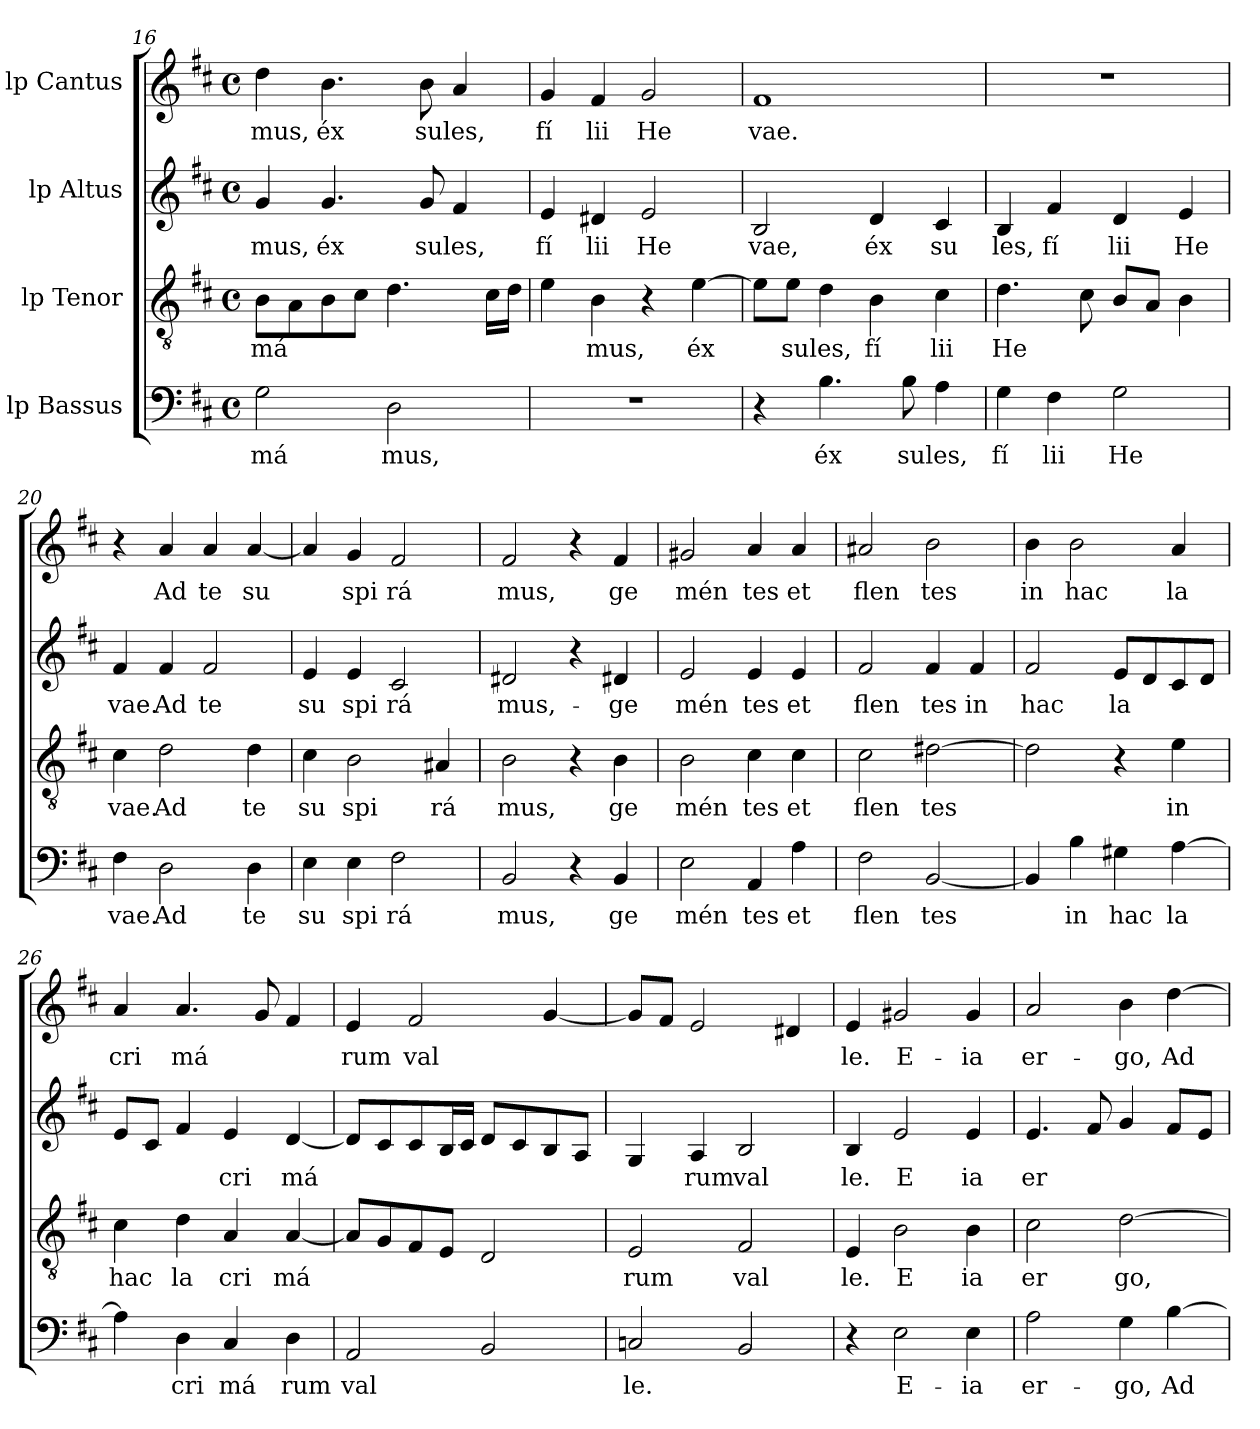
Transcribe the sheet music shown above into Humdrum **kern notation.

**kern	**text	**kern	**text	**kern	**text	**kern	**text
*part4	*part4	*part3	*part3	*part2	*part2	*part1	*part1
*staff4	*staff4	*staff3	*staff3	*staff2	*staff2	*staff1	*staff1
*I"lp Bassus	*	*I"lp Tenor	*	*I"lp Altus	*	*I"lp Cantus	*
*clefF4	*	*clefGv2	*	*clefG2	*	*clefG2	*
*k[f#c#]	*	*k[f#c#]	*	*k[f#c#]	*	*k[f#c#]	*
*D:	*	*D:	*	*D:	*	*D:	*
*M4/4	*	*M4/4	*	*M4/4	*	*M4/4	*
*met(c)	*	*met(c)	*	*met(c)	*	*met(c)	*
=16	=16	=16	=16	=16	=16	=16	=16
!	!LO:LY:b:cj	!	!LO:LY:b	!	!LO:LY:b:cj	!	!LO:LY:b:cj
2G\	má	8B\L	má	4g/	mus,	4dd\	mus,
.	.	8A\	.	.	.	.	.
!	!	!	!	!	!LO:LY:b:cj	!	!LO:LY:b:cj
.	.	8B\	.	4.g/	éx	4.b\	éx
.	.	8c#\J	.	.	.	.	.
!	!LO:LY:b:cj	!	!	!	!	!	!
2D\	mus,	4.d\	.	.	.	.	.
!	!	!	!	!	!LO:LY:b	!	!LO:LY:b
.	.	.	.	8g/	sules,	8b\	sules,
.	.	.	.	4f#/	.	4a/	.
.	.	16c#\L	.	.	.	.	.
.	.	16d\J	.	.	.	.	.
=17	=17	=17	=17	=17	=17	=17	=17
!	!	!	!	!	!LO:LY:b:cj	!	!LO:LY:b:cj
1r	.	4e\	.	4e/	fí	4g/	fí
!	!	!	!LO:LY:b:cj	!	!LO:LY:b:cj	!	!LO:LY:b:cj
.	.	4B\	mus,	4d#X/	lii	4f#/	lii
!	!	!	!	!	!LO:LY:b:cj	!	!LO:LY:b:cj
.	.	4r	.	2e/	He	2g/	He
!	!	!	!LO:LY:b:cj	!	!	!	!
.	.	[>4e\	éx	.	.	.	.
=18	=18	=18	=18	=18	=18	=18	=18
!	!	!	!	!	!LO:LY:b:cj	!	!LO:LY:b:cj
4r	.	8e\L]	.	2B/	vae,	1f#	vae.
!	!	!	!LO:LY:b	!	!	!	!
.	.	8e\J	sules,	.	.	.	.
!	!LO:LY:b:cj	!	!	!	!	!	!
4.B\	éx	4d\	.	.	.	.	.
!	!	!	!LO:LY:b:cj	!	!LO:LY:b:cj	!	!
.	.	4B\	fí	4d/	éx	.	.
!	!LO:LY:b	!	!	!	!	!	!
8B\	sules,	.	.	.	.	.	.
!	!	!	!LO:LY:b:cj	!	!LO:LY:b:cj	!	!
4A\	.	4c#\	lii	4c#/	su	.	.
=19	=19	=19	=19	=19	=19	=19	=19
!	!LO:LY:b:cj	!	!LO:LY:b	!	!LO:LY:b:cj	!	!
4G\	fí	4.d\	He	4B/	les,	1r	.
!	!LO:LY:b:cj	!	!	!	!LO:LY:b:cj	!	!
4F#\	lii	.	.	4f#/	fí	.	.
.	.	8c#\	.	.	.	.	.
!	!LO:LY:b:cj	!	!	!	!LO:LY:b:cj	!	!
2G\	He	8B/L	.	4d/	lii	.	.
.	.	8A/J	.	.	.	.	.
!	!	!	!	!	!LO:LY:b:cj	!	!
.	.	4B\	.	4e/	He	.	.
=20	=20	=20	=20	=20	=20	=20	=20
!	!LO:LY:b:cj	!	!LO:LY:b:cj	!	!LO:LY:b:cj	!	!
4F#\	vae.	4c#\	vae.	4f#/	vae.	4r	.
!	!LO:LY:b:cj	!	!LO:LY:b:cj	!	!LO:LY:b:cj	!	!LO:LY:b:cj
2D\	Ad	2d\	Ad	4f#/	Ad	4a/	Ad
!	!	!	!	!	!LO:LY:b:cj	!	!LO:LY:b:cj
.	.	.	.	2f#/	te	4a/	te
!	!LO:LY:b:cj	!	!LO:LY:b:cj	!	!	!	!LO:LY:b:cj
4D\	te	4d\	te	.	.	[<4a/	su
=21	=21	=21	=21	=21	=21	=21	=21
!	!LO:LY:b:cj	!	!LO:LY:b:cj	!	!LO:LY:b:cj	!	!
4E\	su	4c#\	su	4e/	su	4a/]	.
!	!LO:LY:b:cj	!	!LO:LY:b:cj	!	!LO:LY:b:cj	!	!LO:LY:b:cj
4E\	spi	2B\	spi	4e/	spi	4g/	spi
!	!LO:LY:b:cj	!	!	!	!LO:LY:b:cj	!	!LO:LY:b:cj
2F#\	rá	.	.	2c#/	rá	2f#/	rá
!	!	!	!LO:LY:b:cj	!	!	!	!
.	.	4A#X/	rá	.	.	.	.
!!LO:LB:g=z
=22	=22	=22	=22	=22	=22	=22	=22
!	!LO:LY:b:cj	!	!LO:LY:b:cj	!	!LO:LY:b:cj	!	!LO:LY:b:cj
2BB/	mus,	2B\	mus,	2d#X/	mus,-	2f#/	mus,
4r	.	4r	.	4r	.	4r	.
!	!LO:LY:b:cj	!	!LO:LY:b:cj	!	!LO:LY:b:cj	!	!LO:LY:b:cj
4BB/	ge	4B\	ge	4d#X/	-ge	4f#/	ge
=23	=23	=23	=23	=23	=23	=23	=23
!	!LO:LY:b:cj	!	!LO:LY:b:cj	!	!LO:LY:b:cj	!	!LO:LY:b:cj
2E\	mén	2B\	mén	2e/	mén	2g#X/	mén
!	!LO:LY:b:cj	!	!LO:LY:b:cj	!	!LO:LY:b:cj	!	!LO:LY:b:cj
4AA/	tes	4c#\	tes	4e/	tes	4a/	tes
!	!LO:LY:b:cj	!	!LO:LY:b:cj	!	!LO:LY:b:cj	!	!LO:LY:b:cj
4A\	et	4c#\	et	4e/	et	4a/	et
=24	=24	=24	=24	=24	=24	=24	=24
!	!LO:LY:b:cj	!	!LO:LY:b:cj	!	!LO:LY:b:cj	!	!LO:LY:b:cj
2F#\	flen	2c#\	flen	2f#/	flen	2a#X/	flen
!	!LO:LY:b:cj	!	!LO:LY:b:cj	!	!LO:LY:b:cj	!	!LO:LY:b:cj
[<2BB/	tes	[>2d#X\	tes	4f#/	tes	2b\	tes
!	!	!	!	!	!LO:LY:b:cj	!	!
.	.	.	.	4f#/	in	.	.
=25	=25	=25	=25	=25	=25	=25	=25
!	!	!	!	!	!LO:LY:b:cj	!	!LO:LY:b:cj
4BB/]	.	2d#\]	.	2f#/	hac	4b\	in
!	!LO:LY:b:cj	!	!	!	!	!	!LO:LY:b:cj
4B\	in	.	.	.	.	2b\	hac
!	!LO:LY:b:cj	!	!	!	!LO:LY:b:cj	!	!
4G#X\	hac	4r	.	8e/L	la	.	.
.	.	.	.	8d/	.	.	.
!	!LO:LY:b:cj	!	!LO:LY:b:cj	!	!	!	!LO:LY:b:cj
[>4A\	la	4e\	in	8c#/	.	4a/	la
.	.	.	.	8d/J	.	.	.
=26	=26	=26	=26	=26	=26	=26	=26
!	!	!	!LO:LY:b:cj	!	!	!	!LO:LY:b:cj
4A\]	.	4c#\	hac	8e/L	.	4a/	cri
.	.	.	.	8c#/J	.	.	.
!	!LO:LY:b:cj	!	!LO:LY:b:cj	!	!	!	!LO:LY:b
4D\	cri	4d\	la	4f#/	.	4.a/	má
!	!LO:LY:b:cj	!	!LO:LY:b:cj	!	!LO:LY:b:cj	!	!
4C#/	má	4A/	cri	4e/	cri	.	.
.	.	.	.	.	.	8g/	.
!	!LO:LY:b:cj	!	!LO:LY:b	!	!LO:LY:b	!	!
4D\	rum	[<4A/	má	[<4d/	má	4f#/	.
=27	=27	=27	=27	=27	=27	=27	=27
!	!LO:LY:b	!	!	!	!	!	!LO:LY:b:cj
2AA/	val	8A/L]	.	8d/L]	.	4e/	rum
.	.	8G/	.	8c#/	.	.	.
!	!	!	!	!	!	!	!LO:LY:b
.	.	8F#/	.	8c#/	.	2f#/	val
.	.	8E/J	.	16B/	.	.	.
.	.	.	.	16c#/J	.	.	.
2BB/	.	2D/	.	8d/L	.	.	.
.	.	.	.	8c#/	.	.	.
.	.	.	.	8B/	.	[<4g/	.
.	.	.	.	8A/J	.	.	.
=28	=28	=28	=28	=28	=28	=28	=28
!	!LO:LY:b:cj	!	!LO:LY:b:cj	!	!	!	!
2Cn/	le.	2E/	rum	4G/	.	8g/L]	.
.	.	.	.	.	.	8f#/J	.
!	!	!	!	!	!LO:LY:b:cj	!	!
.	.	.	.	4A/	rum	2e/	.
!	!	!	!LO:LY:b:cj	!	!LO:LY:b:cj	!	!
2BB/	.	2F#/	val	2B/	val	.	.
.	.	.	.	.	.	4d#X/	.
!!LO:PB:g=z
=29	=29	=29	=29	=29	=29	=29	=29
!	!	!	!LO:LY:b:cj	!	!LO:LY:b:cj	!	!LO:LY:b:cj
4r	.	4E/	le.	4B/	le.	4e/	le.
!	!LO:LY:b:cj	!	!LO:LY:b:cj	!	!LO:LY:b:cj	!	!LO:LY:b:cj
2E\	E-	2B\	E	2e/	E	2g#X/	E-
!	!LO:LY:b:cj	!	!LO:LY:b:cj	!	!LO:LY:b:cj	!	!LO:LY:b:cj
4E\	-ia	4B\	ia	4e/	ia	4g#/	-ia
=30	=30	=30	=30	=30	=30	=30	=30
!	!LO:LY:b:cj	!	!LO:LY:b:cj	!	!LO:LY:b:cj	!	!LO:LY:b:cj
2A\	er-	2c#\	er	4.e/	er	2a/	er-
.	.	.	.	8f#/	.	.	.
!	!LO:LY:b:cj	!	!LO:LY:b:cj	!	!	!	!LO:LY:b:cj
4G\	-go,	[>2d\	go,	4g/	.	4b\	-go,
!	!LO:LY:b:cj	!	!	!	!	!	!LO:LY:b:cj
[>4B\	Ad-	.	.	8f#/L	.	[>4dd\	Ad-
.	.	.	.	8e/J	.	.	.
=	=	=	=	=	=	=	=
*-	*-	*-	*-	*-	*-	*-	*-
